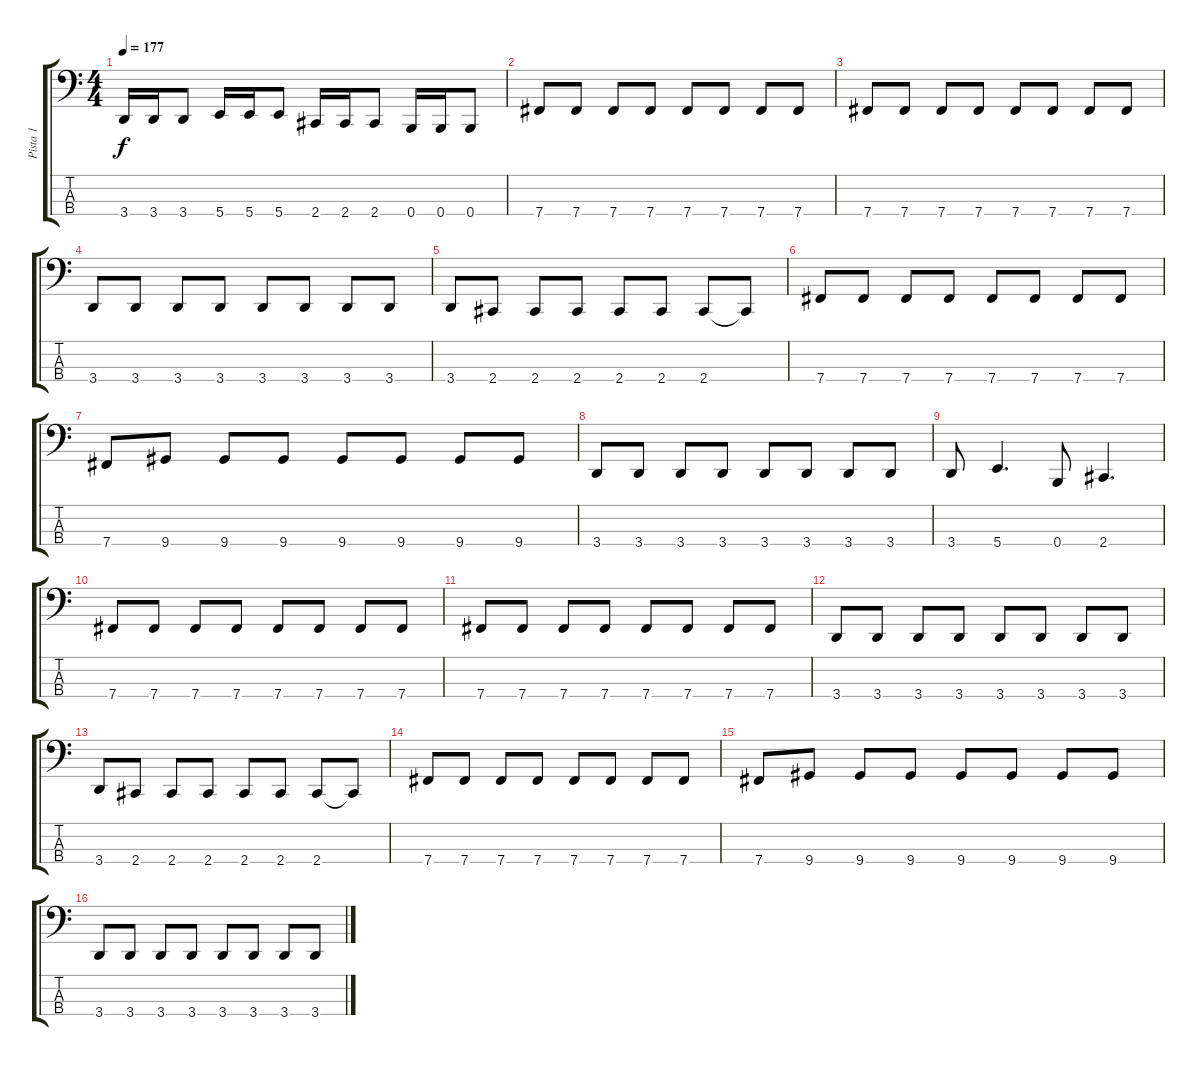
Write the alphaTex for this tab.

\track ("Pista 1" "Pista 1") {instrument electricbassfinger}
\staff {score tabs}
\tuning (E2 B1 Gb1 B0) {hide}
\ts (4 4)
\tempo 177
\clef f4
\ks c
3.4.16{dy f} 3.4.16 3.4.8 5.4.16 5.4.16 5.4.8 2.4.16 2.4.16 2.4.8 0.4.16 0.4.16 0.4.8 |
7.4.8 7.4.8 7.4.8 7.4.8 7.4.8 7.4.8 7.4.8 7.4.8 |
7.4.8 7.4.8 7.4.8 7.4.8 7.4.8 7.4.8 7.4.8 7.4.8 |
3.4.8 3.4.8 3.4.8 3.4.8 3.4.8 3.4.8 3.4.8 3.4.8 |
3.4.8 2.4.8 2.4.8 2.4.8 2.4.8 2.4.8 2.4.8 2.4{t}.8 |
7.4.8 7.4.8 7.4.8 7.4.8 7.4.8 7.4.8 7.4.8 7.4.8 |
7.4.8 9.4.8 9.4.8 9.4.8 9.4.8 9.4.8 9.4.8 9.4.8 |
3.4.8 3.4.8 3.4.8 3.4.8 3.4.8 3.4.8 3.4.8 3.4.8 |
3.4.8 5.4.4{d} 0.4.8 2.4.4{d} |
7.4.8 7.4.8 7.4.8 7.4.8 7.4.8 7.4.8 7.4.8 7.4.8 |
7.4.8 7.4.8 7.4.8 7.4.8 7.4.8 7.4.8 7.4.8 7.4.8 |
3.4.8 3.4.8 3.4.8 3.4.8 3.4.8 3.4.8 3.4.8 3.4.8 |
3.4.8 2.4.8 2.4.8 2.4.8 2.4.8 2.4.8 2.4.8 2.4{t}.8 |
7.4.8 7.4.8 7.4.8 7.4.8 7.4.8 7.4.8 7.4.8 7.4.8 |
7.4.8 9.4.8 9.4.8 9.4.8 9.4.8 9.4.8 9.4.8 9.4.8 |
3.4.8 3.4.8 3.4.8 3.4.8 3.4.8 3.4.8 3.4.8 3.4.8
